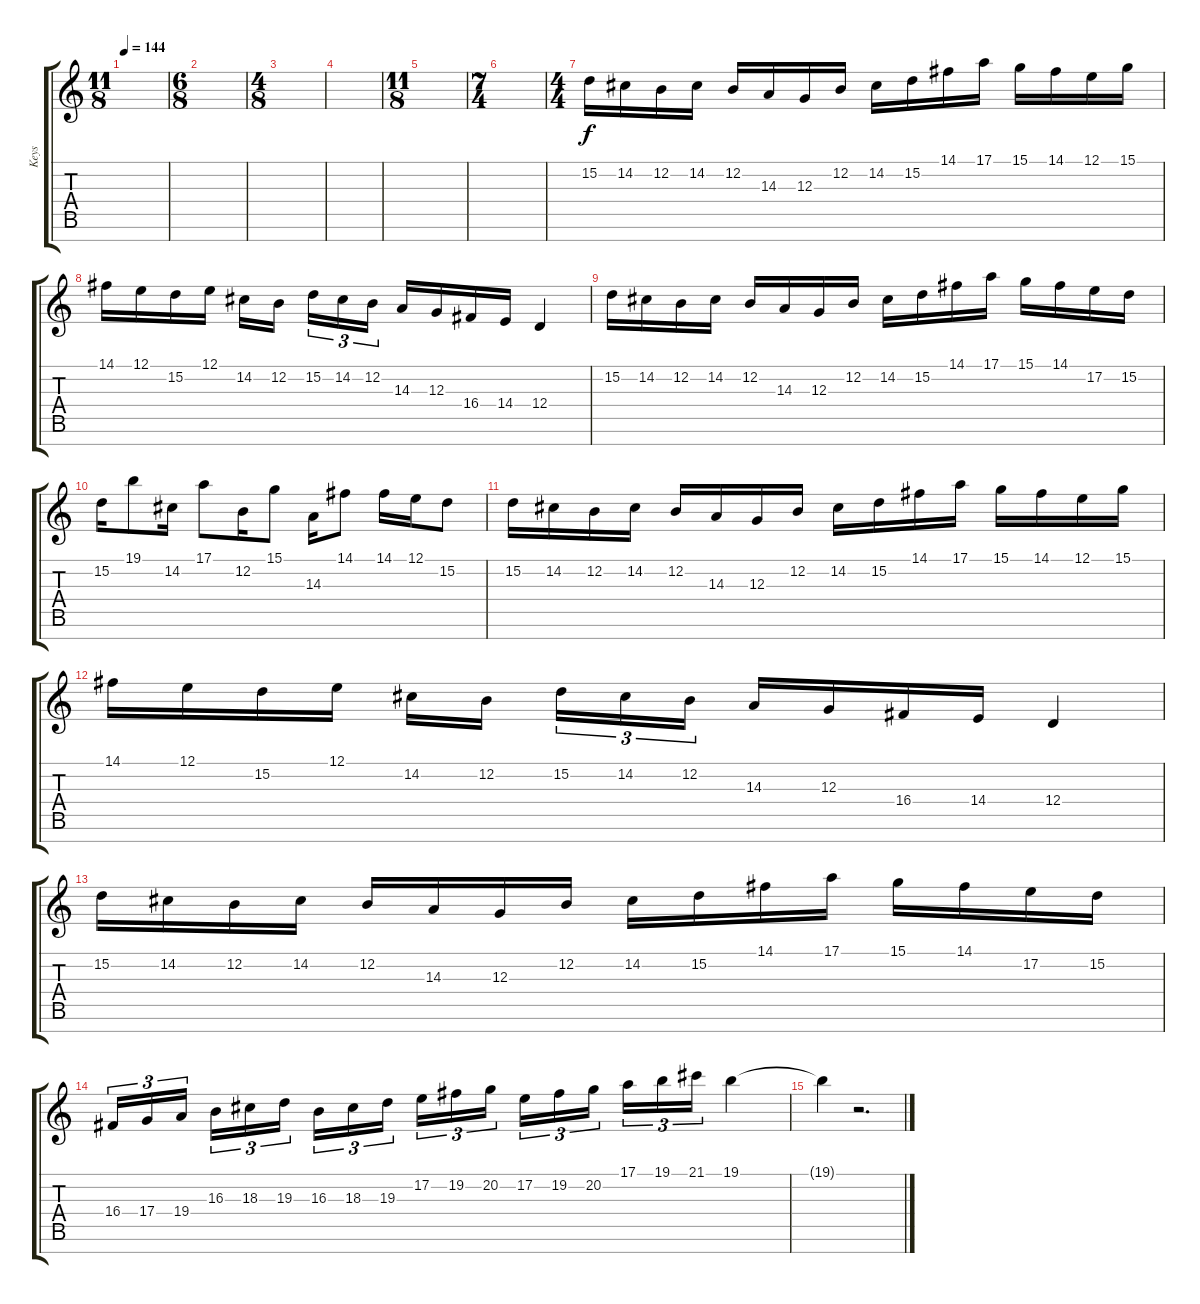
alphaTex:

\track ("Keys" "Keys") {instrument brightacousticpiano}
\staff {score tabs}
\tuning (E4 B3 G3 D3 A2 E2 B1) {hide}
\ts (11 8)
\tempo 144
\clef g2
\ks c
|
\ts (6 8)
|
\ts (4 8)
|
|
\ts (11 8)
|
\ts (7 4)
|
\ts (4 4)
15.2.16{instrument clavinet} 14.2.16 12.2.16 14.2.16 12.2.16 14.3.16 12.3.16 12.2.16 14.2.16 15.2.16 14.1.16 17.1.16 15.1.16 14.1.16 12.1.16 15.1.16 |
14.1.16 12.1.16 15.2.16 12.1.16 14.2.16 12.2.16 15.2.16{tu (3 2)} 14.2.16{tu (3 2)} 12.2.16{tu (3 2)} 14.3.16 12.3.16 16.4.16 14.4.16 12.4.4 |
15.2.16 14.2.16 12.2.16 14.2.16 12.2.16 14.3.16 12.3.16 12.2.16 14.2.16 15.2.16 14.1.16 17.1.16 15.1.16 14.1.16 17.2.16 15.2.16 |
15.2.16 19.1.8 14.2.16 17.1.8 12.2.16 15.1.8 14.3.16 14.1.8 14.1.16 12.1.16 15.2.8 |
15.2.16 14.2.16 12.2.16 14.2.16 12.2.16 14.3.16 12.3.16 12.2.16 14.2.16 15.2.16 14.1.16 17.1.16 15.1.16 14.1.16 12.1.16 15.1.16 |
14.1.16 12.1.16 15.2.16 12.1.16 14.2.16 12.2.16 15.2.16{tu (3 2)} 14.2.16{tu (3 2)} 12.2.16{tu (3 2)} 14.3.16 12.3.16 16.4.16 14.4.16 12.4.4 |
15.2.16 14.2.16 12.2.16 14.2.16 12.2.16 14.3.16 12.3.16 12.2.16 14.2.16 15.2.16 14.1.16 17.1.16 15.1.16 14.1.16 17.2.16 15.2.16 |
16.4.16{tu (3 2)} 17.4.16{tu (3 2)} 19.4.16{tu (3 2)} 16.3.16{tu (3 2)} 18.3.16{tu (3 2)} 19.3.16{tu (3 2)} 16.3.16{tu (3 2)} 18.3.16{tu (3 2)} 19.3.16{tu (3 2)} 17.2.16{tu (3 2)} 19.2.16{tu (3 2)} 20.2.16{tu (3 2)} 17.2.16{tu (3 2)} 19.2.16{tu (3 2)} 20.2.16{tu (3 2)} 17.1.16{tu (3 2)} 19.1.16{tu (3 2)} 21.1.16{tu (3 2)} 19.1.4 |
19.1{t}.4 r.2{d}
